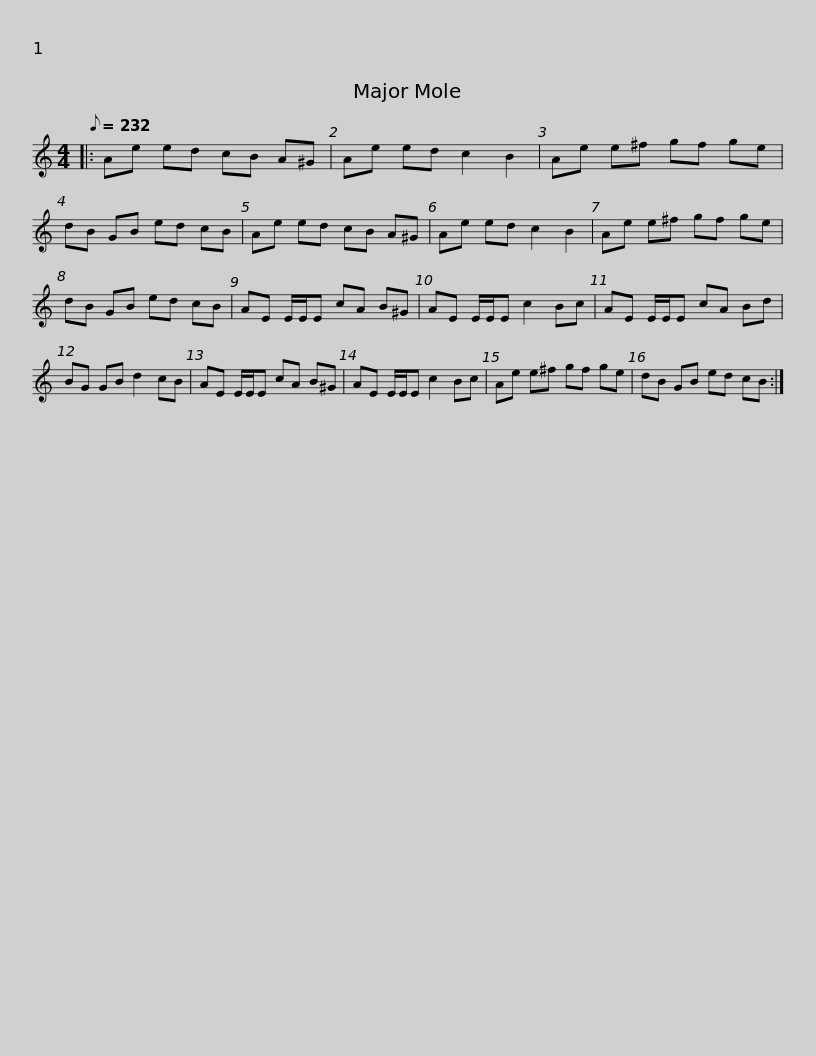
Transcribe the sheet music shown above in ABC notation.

X:1
L:1/8
Q:1/8=232
M:4/4
I:linebreak $
K:C
V:1 treble
V:1
|: Ae ed cB A^G | Ae ed c2 B2 | Ae e^f gf ge | dB GB ed cB | Ae ed cB A^G |$ %5
 Ae ed c2 B2 | Ae e^f gf ge | dB GB ed cB | AE E/E/E cA B^G | AE E/E/E c2 Bc |$ %10
 AE E/E/E cA Bd | BG GB d2 cB | AE E/E/E cA B^G | AE E/E/E c2 Bc | Ae e^f gf ge |$ %15
 dB GB ed cB :| %16
